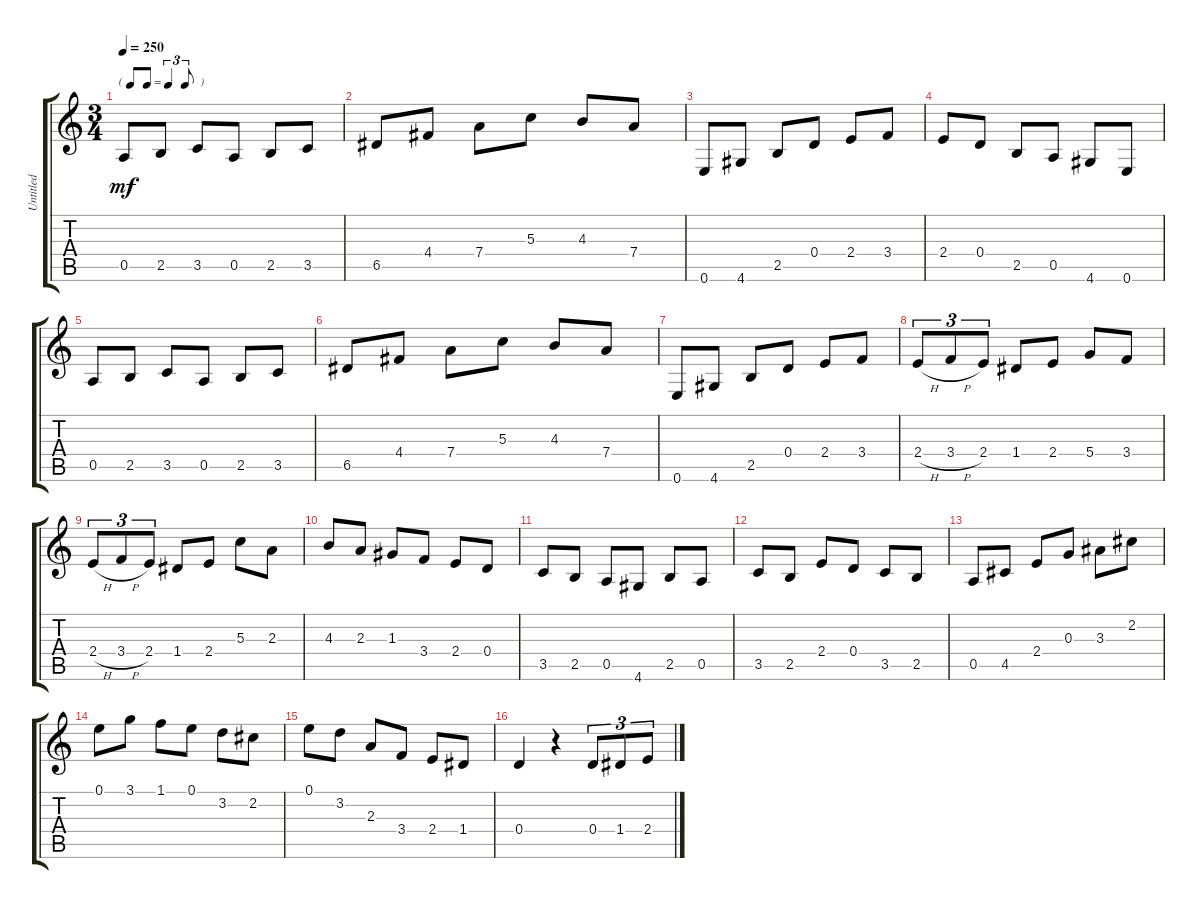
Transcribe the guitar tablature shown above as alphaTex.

\track ("Untitled" "Untitled") {instrument acousticguitarnylon}
\staff {score tabs}
\tuning (E4 B3 G3 D3 A2 E2) {hide}
\ts (3 4)
\tf triplet8th
\tempo 250
\clef g2
\ks aminor
0.5.8{dy mf instrument acousticguitarnylon} 2.5.8 3.5.8 0.5.8 2.5.8 3.5.8 |
6.5.8 4.4.8 7.4.8 5.3.8 4.3.8 7.4.8 |
0.6.8 4.6.8 2.5.8 0.4.8 2.4.8 3.4.8 |
2.4.8 0.4.8 2.5.8 0.5.8 4.6.8 0.6.8 |
0.5.8 2.5.8 3.5.8 0.5.8 2.5.8 3.5.8 |
6.5.8 4.4.8 7.4.8 5.3.8 4.3.8 7.4.8 |
0.6.8 4.6.8 2.5.8 0.4.8 2.4.8 3.4.8 |
2.4{h}.8{tu (3 2)} 3.4{h}.8{tu (3 2)} 2.4.8{tu (3 2)} 1.4.8 2.4.8 5.4.8 3.4.8 |
2.4{h}.8{tu (3 2)} 3.4{h}.8{tu (3 2)} 2.4.8{tu (3 2)} 1.4.8 2.4.8 5.3.8 2.3.8 |
4.3.8 2.3.8 1.3.8 3.4.8 2.4.8 0.4.8 |
3.5.8 2.5.8 0.5.8 4.6.8 2.5.8 0.5.8 |
3.5.8 2.5.8 2.4.8 0.4.8 3.5.8 2.5.8 |
0.5.8 4.5.8 2.4.8 0.3.8 3.3.8 2.2.8 |
0.1.8 3.1.8 1.1.8 0.1.8 3.2.8 2.2.8 |
0.1.8 3.2.8 2.3.8 3.4.8 2.4.8 1.4.8 |
0.4.4 r.4 0.4.8{tu (3 2)} 1.4.8{tu (3 2)} 2.4.8{tu (3 2)}
